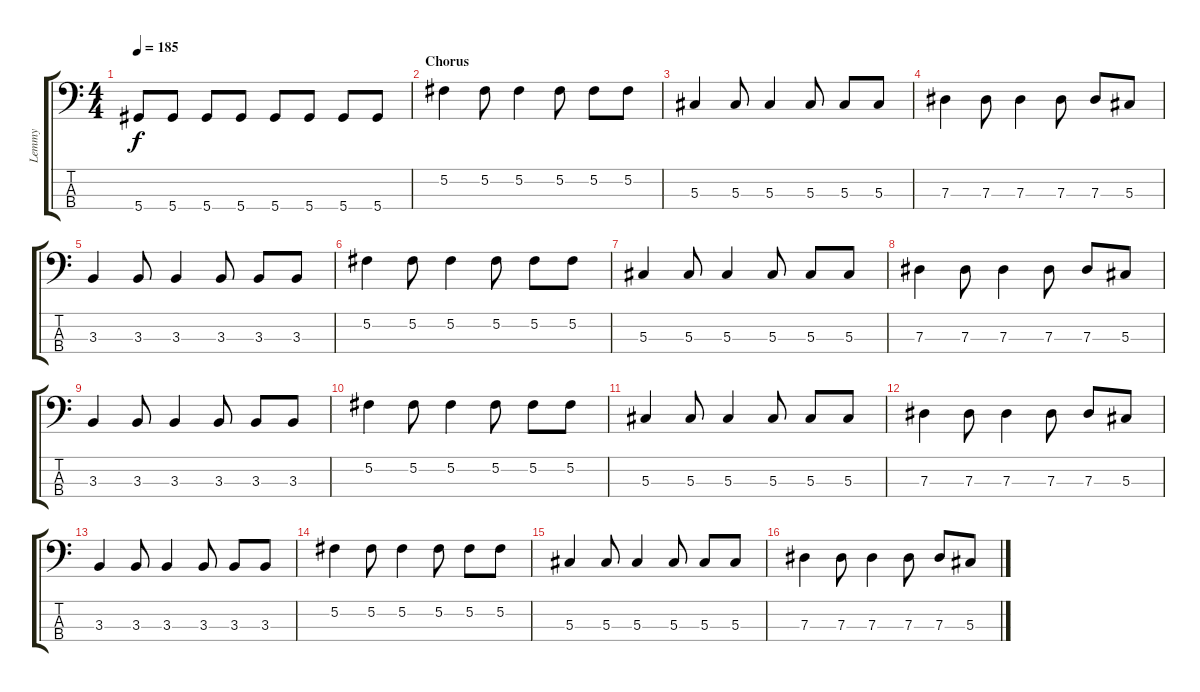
\track ("Lemmy" "Lemmy") {instrument distortionguitar}
\staff {score tabs}
\tuning (Gb2 Db2 Ab1 Eb1) {hide}
\ts (4 4)
\tempo 185
\clef f4
\ks c
5.4.8{dy f} 5.4.8 5.4.8 5.4.8 5.4.8 5.4.8 5.4.8 5.4.8 |
\section ("" "Chorus")
5.2.4 5.2.8 5.2.4 5.2.8 5.2.8 5.2.8 |
5.3.4 5.3.8 5.3.4 5.3.8 5.3.8 5.3.8 |
7.3.4 7.3.8 7.3.4 7.3.8 7.3.8 5.3.8 |
3.3.4 3.3.8 3.3.4 3.3.8 3.3.8 3.3.8 |
5.2.4 5.2.8 5.2.4 5.2.8 5.2.8 5.2.8 |
5.3.4 5.3.8 5.3.4 5.3.8 5.3.8 5.3.8 |
7.3.4 7.3.8 7.3.4 7.3.8 7.3.8 5.3.8 |
3.3.4 3.3.8 3.3.4 3.3.8 3.3.8 3.3.8 |
5.2.4 5.2.8 5.2.4 5.2.8 5.2.8 5.2.8 |
5.3.4 5.3.8 5.3.4 5.3.8 5.3.8 5.3.8 |
7.3.4 7.3.8 7.3.4 7.3.8 7.3.8 5.3.8 |
3.3.4 3.3.8 3.3.4 3.3.8 3.3.8 3.3.8 |
5.2.4 5.2.8 5.2.4 5.2.8 5.2.8 5.2.8 |
5.3.4 5.3.8 5.3.4 5.3.8 5.3.8 5.3.8 |
7.3.4 7.3.8 7.3.4 7.3.8 7.3.8 5.3.8
